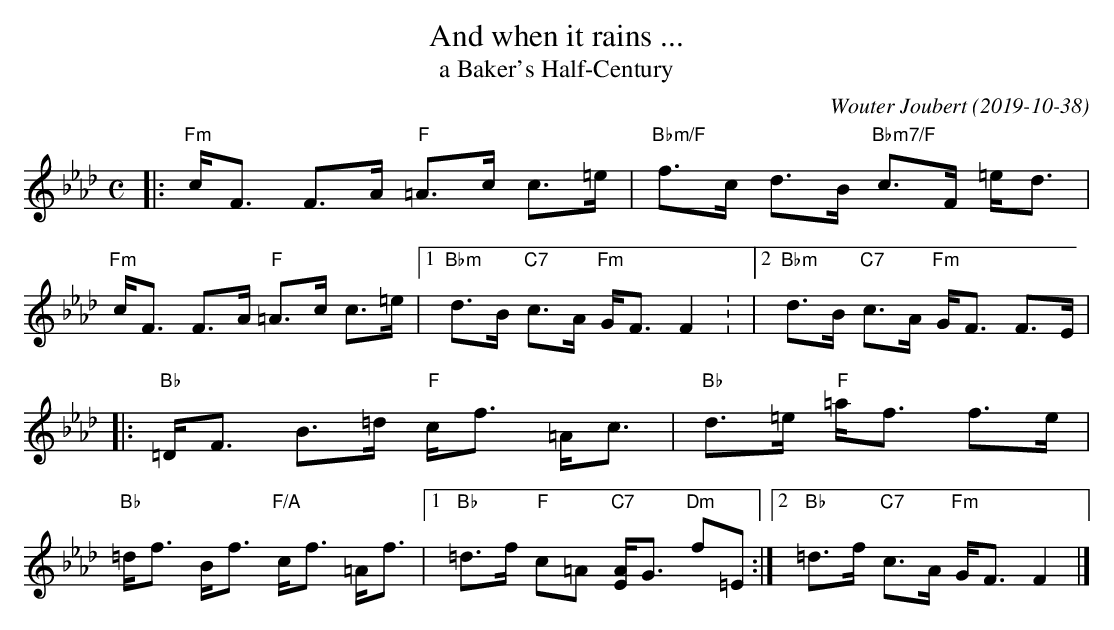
X:1
T: And when it rains ...
T: a Baker's Half-Century
C: Wouter Joubert (2019-10-38)
M: C
L: 1/8
K: Fm
|:\
"Fm"c<F F>A "F"=A>c c>=e | "Bbm/F"f>c d>B "Bbm7/F"c>F =e<d |\
"Fm"c<F F>A "F"=A>c c>=e |1 "Bbm"d>B "C7"c>A "Fm"G<F F2: |2 "Bbm"d>B "C7"c>A "Fm"G<F F>E |
|:\
"Bb"=D<F B>=d "F"c<f =A<c | "Bb"-d>=e "F"=a<f f>e |\
"Bb"=d<f B<f "F/A" c<f =A<f |[1 "Bb"=d>f "F"c=A "C7"[AE]<G "Dm"f=E :|2 "Bb"=d>f "C7"c>A "Fm"G<F F2 |]
